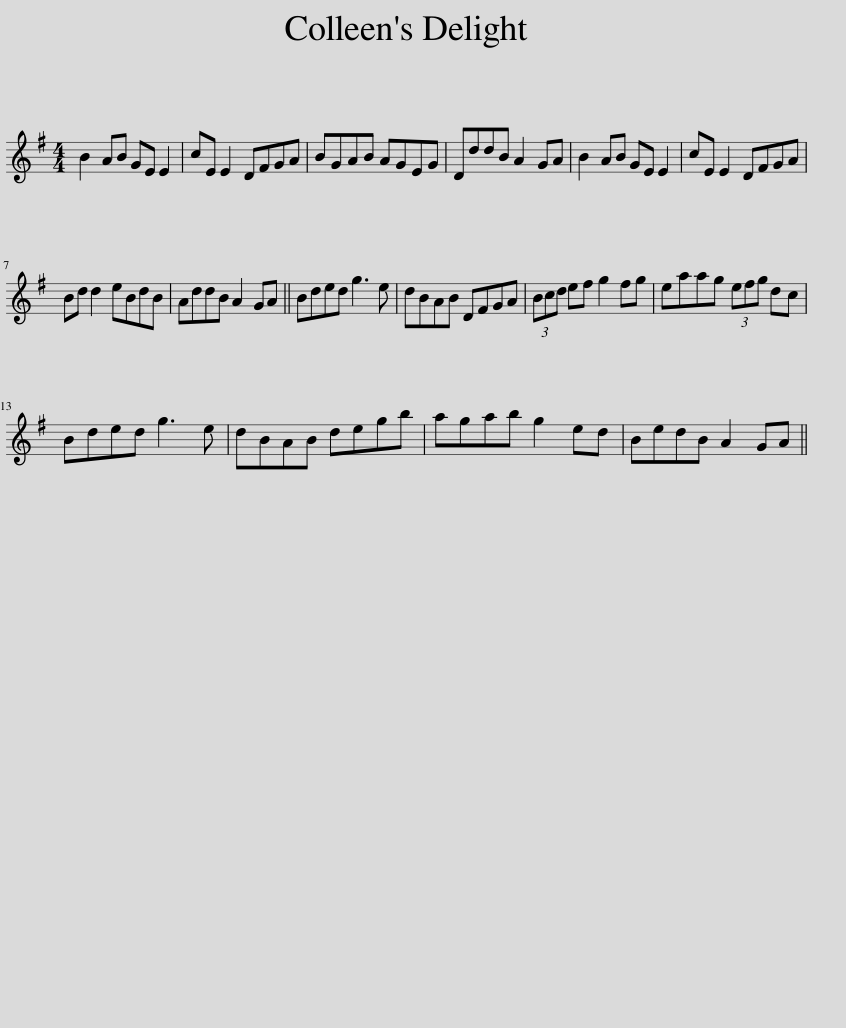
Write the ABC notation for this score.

X:1
L:1/8
M:4/4
I:linebreak $
K:G
V:1 treble
V:1
 B2 AB GE E2 | cE E2 DFGA | BGAB AGEG | DddB A2 GA | B2 AB GE E2 | %5
 cE E2 DFGA |$ Bd d2 eBdB | AddB A2 GA || Bded g3 e | dBAB DFGA | %10
 (3Bcd ef g2 fg | eaag (3efg dc |$ Bded g3 e | dBAB degb | agab g2 ed | %15
 BedB A2 GA || %16
